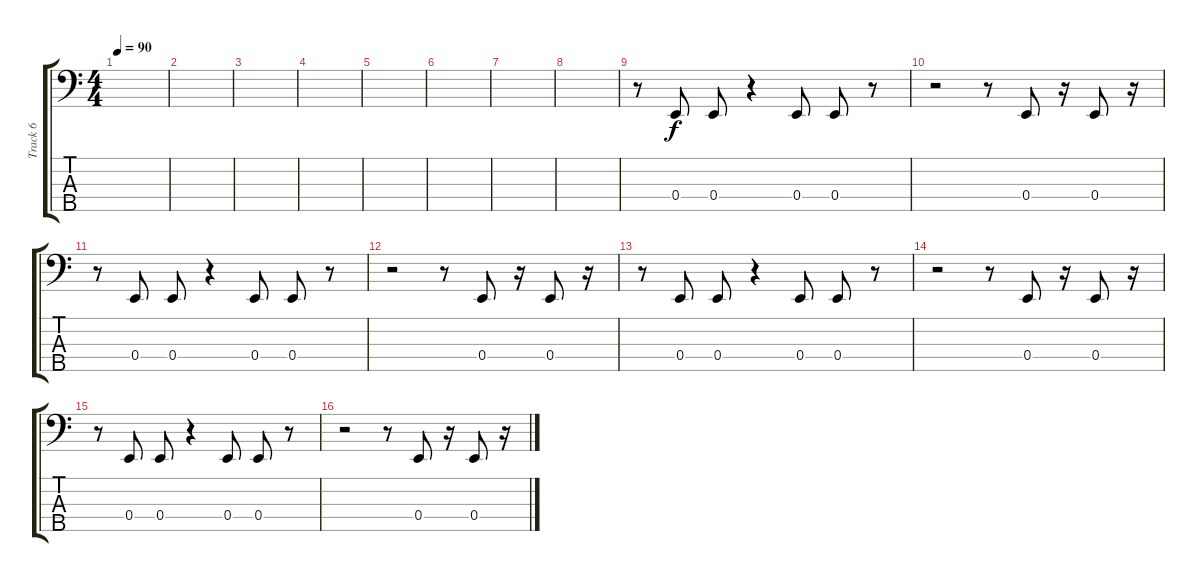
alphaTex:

\track ("Track 6" "Track 6") {instrument electricbassfinger}
\staff {score tabs}
\tuning (G2 D2 A1 E1 A0) {hide}
\ts (4 4)
\tempo 90
\clef f4
\ks c
|
|
|
|
|
|
|
|
r.8 0.4.8 0.4.8 r.4 0.4.8 0.4.8 r.8 |
r.2 r.8 0.4.8 r.16 0.4.8 r.16 |
r.8 0.4.8 0.4.8 r.4 0.4.8 0.4.8 r.8 |
r.2 r.8 0.4.8 r.16 0.4.8 r.16 |
r.8 0.4.8 0.4.8 r.4 0.4.8 0.4.8 r.8 |
r.2 r.8 0.4.8 r.16 0.4.8 r.16 |
r.8 0.4.8 0.4.8 r.4 0.4.8 0.4.8 r.8 |
r.2 r.8 0.4.8 r.16 0.4.8 r.16
